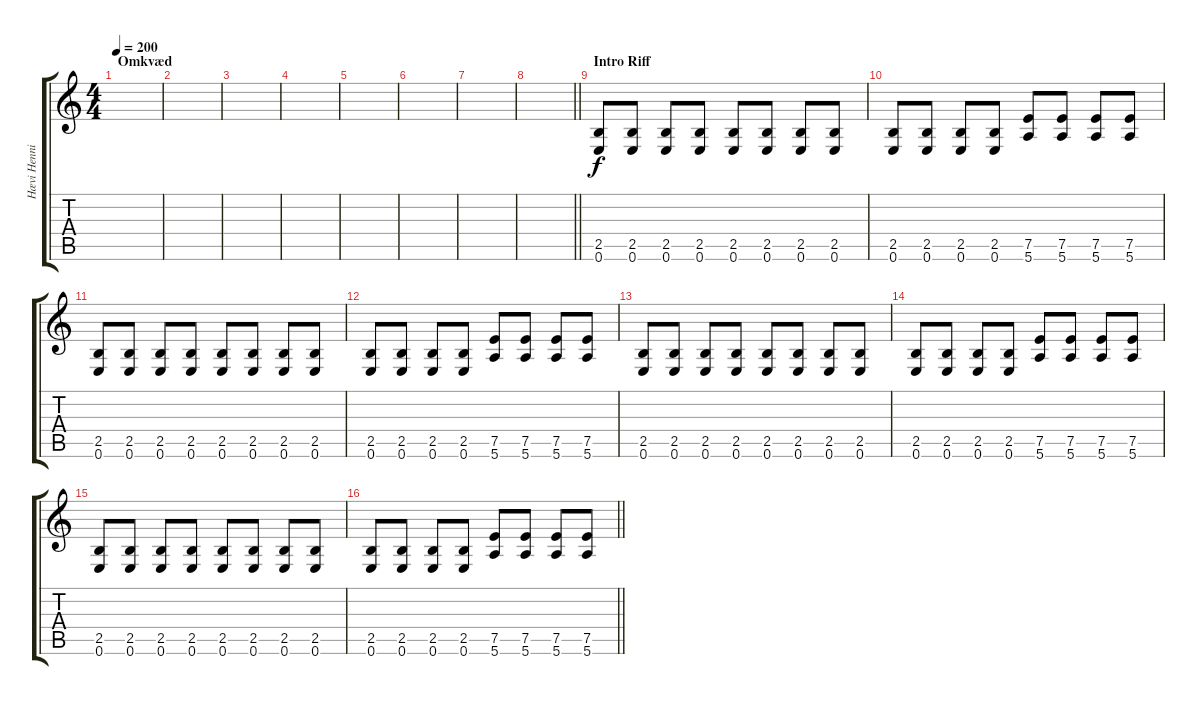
\track ("Hævi Henning Rytme/Baggrund" "Hævi Henni") {instrument distortionguitar}
\staff {score tabs}
\tuning (E4 B3 G3 D3 A2 E2) {hide}
\ts (4 4)
\section ("" "Omkvæd")
\tempo 200
\clef g2
\ks c
|
|
|
|
|
|
|
\barLineRight lightlight
|
\section ("" "Intro Riff")
(2.5 0.6).8 (2.5 0.6).8 (2.5 0.6).8 (2.5 0.6).8 (2.5 0.6).8 (2.5 0.6).8 (2.5 0.6).8 (2.5 0.6).8 |
(2.5 0.6).8 (2.5 0.6).8 (2.5 0.6).8 (2.5 0.6).8 (7.5 5.6).8 (7.5 5.6).8 (7.5 5.6).8 (7.5 5.6).8 |
(2.5 0.6).8 (2.5 0.6).8 (2.5 0.6).8 (2.5 0.6).8 (2.5 0.6).8 (2.5 0.6).8 (2.5 0.6).8 (2.5 0.6).8 |
(2.5 0.6).8 (2.5 0.6).8 (2.5 0.6).8 (2.5 0.6).8 (7.5 5.6).8 (7.5 5.6).8 (7.5 5.6).8 (7.5 5.6).8 |
(2.5 0.6).8 (2.5 0.6).8 (2.5 0.6).8 (2.5 0.6).8 (2.5 0.6).8 (2.5 0.6).8 (2.5 0.6).8 (2.5 0.6).8 |
(2.5 0.6).8 (2.5 0.6).8 (2.5 0.6).8 (2.5 0.6).8 (7.5 5.6).8 (7.5 5.6).8 (7.5 5.6).8 (7.5 5.6).8 |
(2.5 0.6).8 (2.5 0.6).8 (2.5 0.6).8 (2.5 0.6).8 (2.5 0.6).8 (2.5 0.6).8 (2.5 0.6).8 (2.5 0.6).8 |
\barLineRight lightlight
(2.5 0.6).8 (2.5 0.6).8 (2.5 0.6).8 (2.5 0.6).8 (7.5 5.6).8 (7.5 5.6).8 (7.5 5.6).8 (7.5 5.6).8
